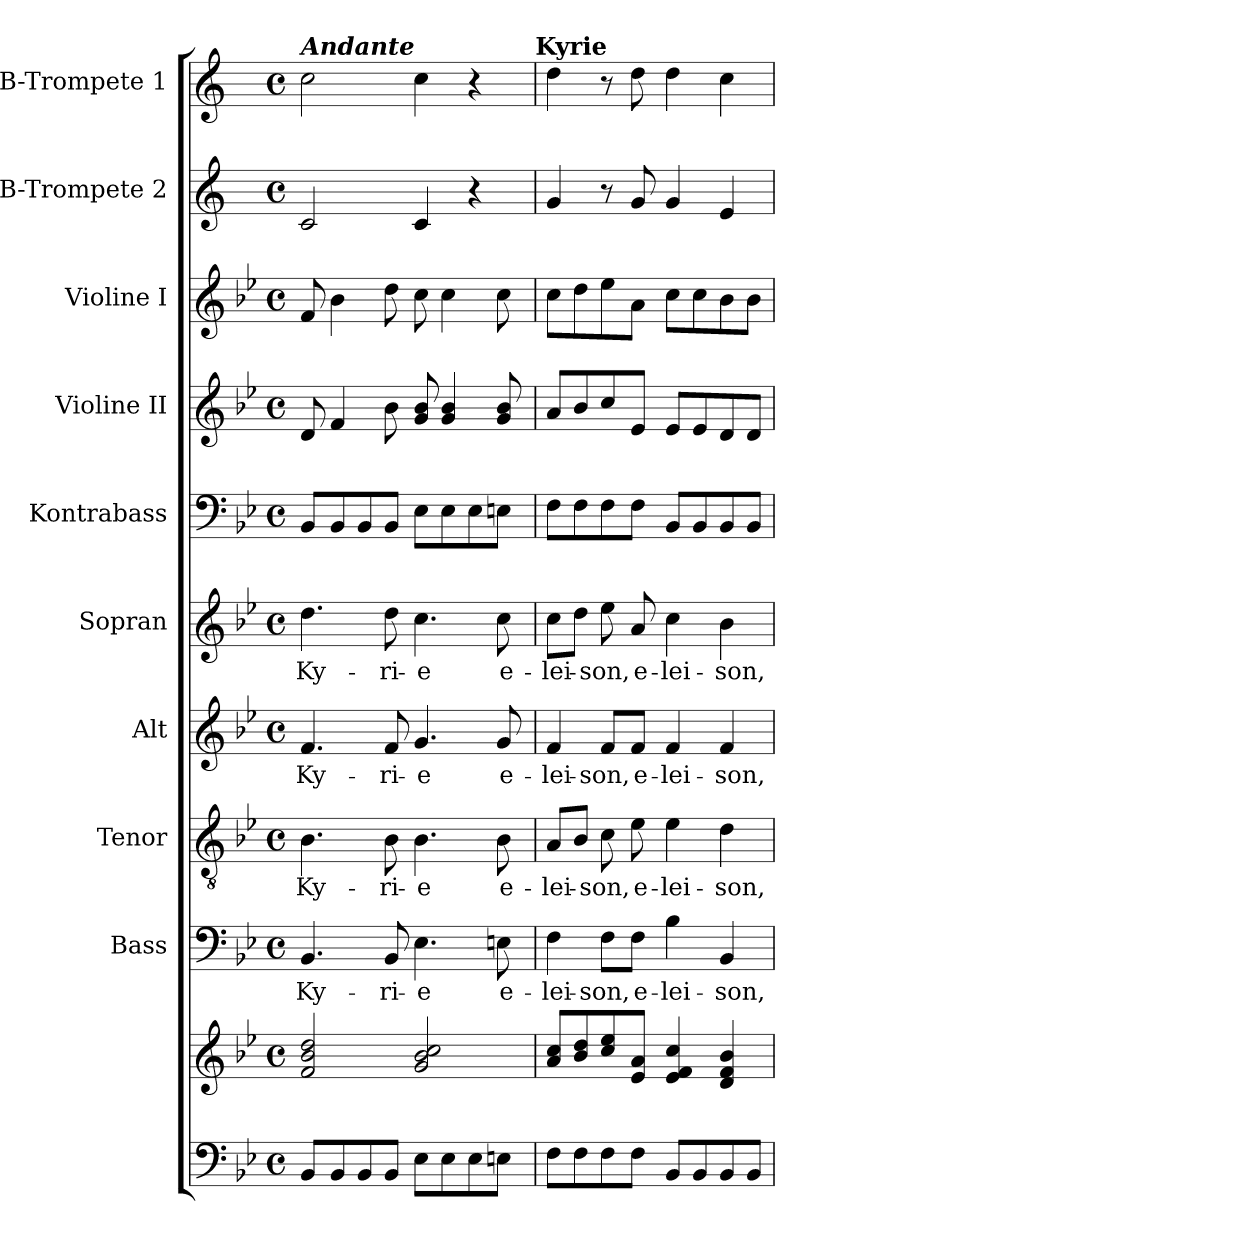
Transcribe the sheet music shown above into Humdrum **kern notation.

**kern	**kern	**kern	**text	**kern	**text	**kern	**text	**kern	**text	**kern	**kern	**kern	**kern	**kern
*part10	*part10	*part9	*part9	*part8	*part8	*part7	*part7	*part6	*part6	*part5	*part4	*part3	*part2	*part1
*staff11	*staff10	*staff9	*staff9	*staff8	*staff8	*staff7	*staff7	*staff6	*staff6	*staff5	*staff4	*staff3	*staff2	*staff1
*	*	*I"Bass	*	*I"Tenor	*	*I"Alt	*	*I"Sopran	*	*I"Kontrabass	*I"Violine II	*I"Violine I	*I"B-Trompete 2	*I"B-Trompete 1
*	*	*I'B.	*	*I'T.	*	*I'A.	*	*I'S.	*	*I'Kb.	*I'Vl. II	*I'Vl. I	*I'B Trp. 2	*I'B Trp. 1
*clefF4	*clefG2	*clefF4	*	*clefGv2	*	*clefG2	*	*clefG2	*	*clefF4	*clefG2	*clefG2	*clefG2	*clefG2
*	*	*	*	*	*	*	*	*	*	*ITrd7c12	*	*	*ITrd1c2	*ITrd1c2
*k[b-e-]	*k[b-e-]	*k[b-e-]	*	*k[b-e-]	*	*k[b-e-]	*	*k[b-e-]	*	*k[b-e-]	*k[b-e-]	*k[b-e-]	*k[b-e-]	*k[b-e-]
*B-:	*B-:	*B-:	*	*B-:	*	*B-:	*	*B-:	*	*B-:	*B-:	*B-:	*B-:	*B-:
*M4/4	*M4/4	*M4/4	*	*M4/4	*	*M4/4	*	*M4/4	*	*M4/4	*M4/4	*M4/4	*M4/4	*M4/4
*met(c)	*met(c)	*met(c)	*	*met(c)	*	*met(c)	*	*met(c)	*	*met(c)	*met(c)	*met(c)	*met(c)	*met(c)
=1	=1	=1	=1	=1	=1	=1	=1	=1	=1	=1	=1	=1	=1	=1
!	!	!	!	!	!	!	!	!	!	!	!	!	!	!LO:TX:a:Bi:t=Andante
!	!	!	!LO:LY:b	!	!LO:LY:b	!	!LO:LY:b	!	!LO:LY:b	!	!	!	!	!
8BB-/L	2f/ 2b-/ 2dd/	4.BB-/	Ky-	4.B-\	Ky-	4.f/	Ky-	4.dd\	Ky-	8BBB-/L	8d/	8f/	2B-/	2b-\
8BB-/	.	.	.	.	.	.	.	.	.	8BBB-/	4f/	4b-\	.	.
8BB-/	.	.	.	.	.	.	.	.	.	8BBB-/	.	.	.	.
!	!	!	!LO:LY:b	!	!LO:LY:b	!	!LO:LY:b	!	!LO:LY:b	!	!	!	!	!
8BB-/J	.	8BB-/	-ri-	8B-\	-ri-	8f/	-ri-	8dd\	-ri-	8BBB-/J	8b-\	8dd\	.	.
!	!	!	!LO:LY:b	!	!LO:LY:b	!	!LO:LY:b	!	!LO:LY:b	!	!	!	!	!
8E-\L	2g/ 2b-/ 2cc/	4.E-\	-e	4.B-\	-e	4.g/	-e	4.cc\	-e	8EE-\L	8g/ 8b-/	8cc\	4B-/	4b-\
8E-\	.	.	.	.	.	.	.	.	.	8EE-\	4g/ 4b-/	4cc\	.	.
8E-\	.	.	.	.	.	.	.	.	.	8EE-\	.	.	4r	4r
!	!	!	!LO:LY:b	!	!LO:LY:b	!	!LO:LY:b	!	!LO:LY:b	!	!	!	!	!
8En\J	.	8En\	e-	8B-\	e-	8g/	e-	8cc\	e-	8EEn\J	8g/ 8b-/	8cc\	.	.
32ryy	32ryy	32ryy	.	32ryy	.	32ryy	.	32ryy	.	32ryy	32ryy	32ryy	32ryy	32ryy
!	!	!	!	!	!	!	!	!	!	!	!	!	!	!LO:TX:a:B:t=Kyrie
=2	=2	=2	=2	=2	=2	=2	=2	=2	=2	=2	=2	=2	=2	=2
!	!	!	!LO:LY:b	!	!LO:LY:b	!	!LO:LY:b	!	!LO:LY:b	!	!	!	!	!
8F\L	8a/ 8cc/L	4F\	-lei-	8A/L	-lei-	4f/	-lei-	8cc\L	-lei-	8FF\L	8a/L	8cc\L	4f/	4cc\
8F\	8b-/ 8dd/	.	.	8B-/J	.	.	.	8dd\J	.	8FF\	8b-/	8dd\	.	.
!	!	!	!LO:LY:b	!	!LO:LY:b	!	!LO:LY:b	!	!LO:LY:b	!	!	!	!	!
8F\	8cc/ 8ee-/	8F\L	-son,	8c\	-son,	8f/L	-son,	8ee-\	-son,	8FF\	8cc/	8ee-\	8r	8r
!	!	!	!LO:LY:b	!	!LO:LY:b	!	!LO:LY:b	!	!LO:LY:b	!	!	!	!	!
8F\J	8e-/ 8a/J	8F\J	e-	8e-\	e-	8f/J	e-	8a/	e-	8FF\J	8e-/J	8a\J	8f/	8cc\
!	!	!	!LO:LY:b	!	!LO:LY:b	!	!LO:LY:b	!	!LO:LY:b	!	!	!	!	!
8BB-/L	4e-/ 4f/ 4cc/	4B-\	-lei-	4e-\	-lei-	4f/	-lei-	4cc\	-lei-	8BBB-/L	8e-/L	8cc\L	4f/	4cc\
8BB-/	.	.	.	.	.	.	.	.	.	8BBB-/	8e-/	8cc\	.	.
!	!	!	!LO:LY:b	!	!LO:LY:b	!	!LO:LY:b	!	!LO:LY:b	!	!	!	!	!
8BB-/	4d/ 4f/ 4b-/	4BB-/	-son,	4d\	-son,	4f/	-son,	4b-\	-son,	8BBB-/	8d/	8b-\	4d/	4b-\
8BB-/J	.	.	.	.	.	.	.	.	.	8BBB-/J	8d/J	8b-\J	.	.
=	=	=	=	=	=	=	=	=	=	=	=	=	=	=
*-	*-	*-	*-	*-	*-	*-	*-	*-	*-	*-	*-	*-	*-	*-
